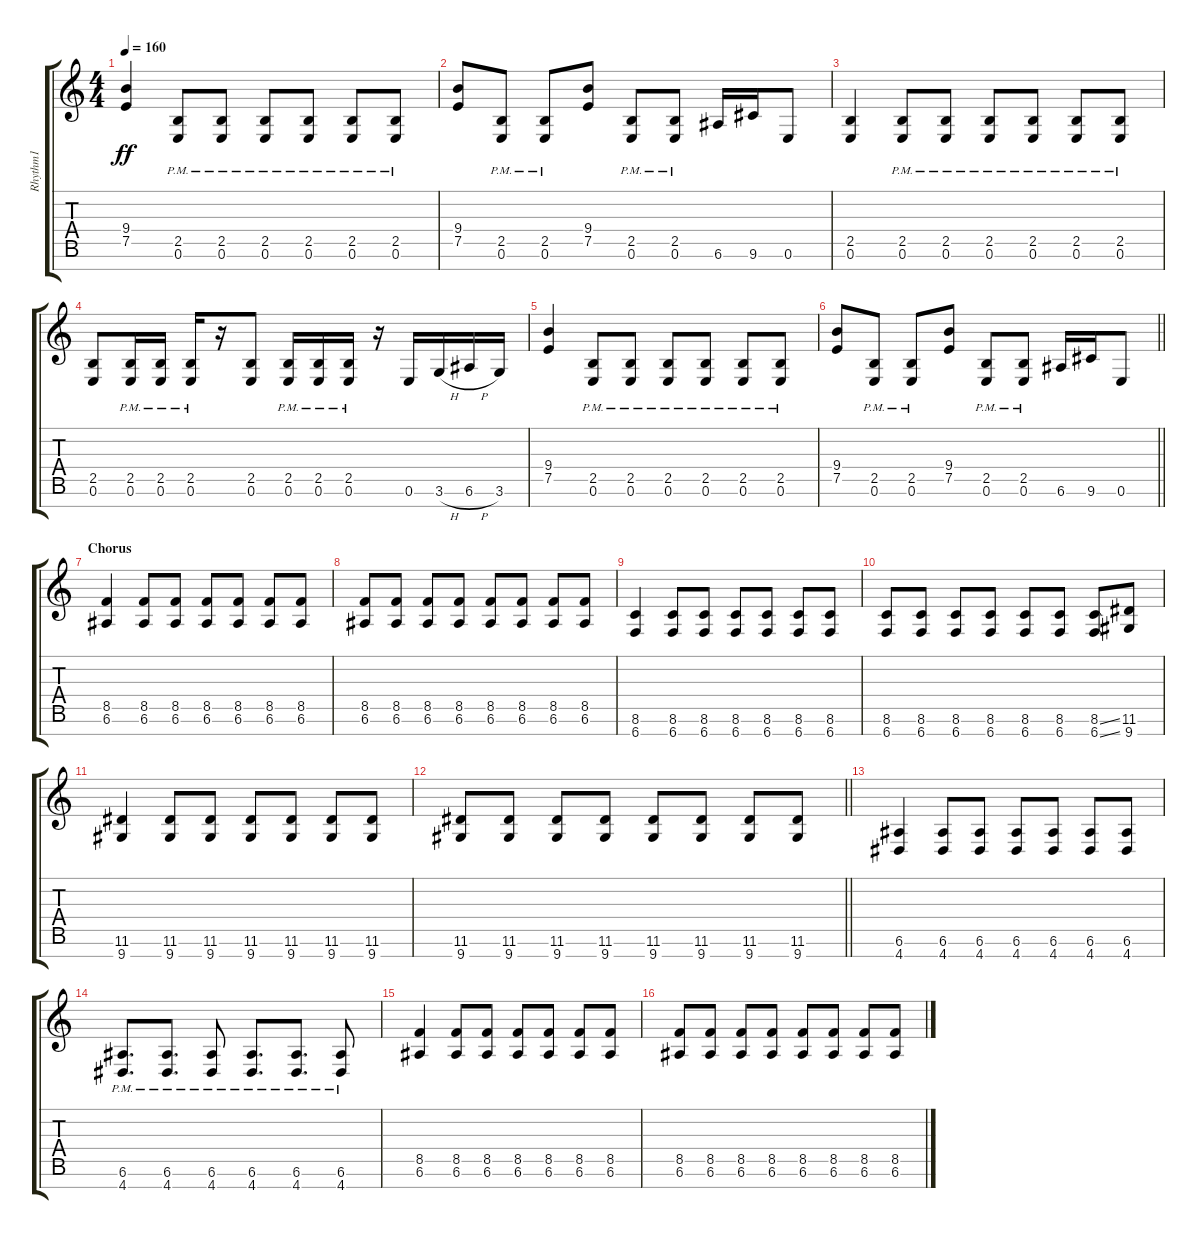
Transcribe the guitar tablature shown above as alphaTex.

\track ("Rhythm1" "Rhythm1") {instrument distortionguitar}
\staff {score tabs}
\tuning (E4 B3 G3 D3 A2 E2 B1) {hide}
\ts (4 4)
\tempo 160
\clef g2
\ks c
(9.4 7.5).4{dy ff} (2.5{pm} 0.6{pm}).8 (2.5{pm} 0.6{pm}).8 (2.5{pm} 0.6{pm}).8 (2.5{pm} 0.6{pm}).8 (2.5{pm} 0.6{pm}).8 (2.5{pm} 0.6{pm}).8 |
(9.4 7.5).8 (2.5{pm} 0.6{pm}).8 (2.5{pm} 0.6{pm}).8 (9.4 7.5).8 (2.5{pm} 0.6{pm}).8 (2.5{pm} 0.6{pm}).8 6.6.16 9.6.16 0.6.8 |
(2.5 0.6).4 (2.5{pm} 0.6{pm}).8 (2.5{pm} 0.6{pm}).8 (2.5{pm} 0.6{pm}).8 (2.5{pm} 0.6{pm}).8 (2.5{pm} 0.6{pm}).8 (2.5{pm} 0.6{pm}).8 |
(2.5 0.6).8 (2.5{pm} 0.6{pm}).16 (2.5{pm} 0.6{pm}).16 (2.5{pm} 0.6{pm}).16 r.16 (2.5 0.6).8 (2.5{pm} 0.6{pm}).16 (2.5{pm} 0.6{pm}).16 (2.5{pm} 0.6{pm}).16 r.16 0.6.16 3.6{h}.16 6.6{h}.16 3.6.16 |
(9.4 7.5).4 (2.5{pm} 0.6{pm}).8 (2.5{pm} 0.6{pm}).8 (2.5{pm} 0.6{pm}).8 (2.5{pm} 0.6{pm}).8 (2.5{pm} 0.6{pm}).8 (2.5{pm} 0.6{pm}).8 |
\barLineRight lightlight
(9.4 7.5).8 (2.5{pm} 0.6{pm}).8 (2.5{pm} 0.6{pm}).8 (9.4 7.5).8 (2.5{pm} 0.6{pm}).8 (2.5{pm} 0.6{pm}).8 6.6.16 9.6.16 0.6.8 |
\section ("" "Chorus")
(8.5 6.6).4 (8.5 6.6).8 (8.5 6.6).8 (8.5 6.6).8 (8.5 6.6).8 (8.5 6.6).8 (8.5 6.6).8 |
(8.5 6.6).8 (8.5 6.6).8 (8.5 6.6).8 (8.5 6.6).8 (8.5 6.6).8 (8.5 6.6).8 (8.5 6.6).8 (8.5 6.6).8 |
(8.6 6.7).4 (8.6 6.7).8 (8.6 6.7).8 (8.6 6.7).8 (8.6 6.7).8 (8.6 6.7).8 (8.6 6.7).8 |
(8.6 6.7).8 (8.6 6.7).8 (8.6 6.7).8 (8.6 6.7).8 (8.6 6.7).8 (8.6 6.7).8 (8.6{ss} 6.7{ss}).8 (11.6 9.7).8 |
(11.6 9.7).4 (11.6 9.7).8 (11.6 9.7).8 (11.6 9.7).8 (11.6 9.7).8 (11.6 9.7).8 (11.6 9.7).8 |
\barLineRight lightlight
(11.6 9.7).8 (11.6 9.7).8 (11.6 9.7).8 (11.6 9.7).8 (11.6 9.7).8 (11.6 9.7).8 (11.6 9.7).8 (11.6 9.7).8 |
(6.6 4.7).4 (6.6 4.7).8 (6.6 4.7).8 (6.6 4.7).8 (6.6 4.7).8 (6.6 4.7).8 (6.6 4.7).8 |
(6.6{pm} 4.7{pm}).8{d} (6.6{pm} 4.7{pm}).8{d} (6.6{pm} 4.7{pm}).8 (6.6{pm} 4.7{pm}).8{d} (6.6{pm} 4.7{pm}).8{d} (6.6{pm} 4.7{pm}).8 |
(8.5 6.6).4 (8.5 6.6).8 (8.5 6.6).8 (8.5 6.6).8 (8.5 6.6).8 (8.5 6.6).8 (8.5 6.6).8 |
(8.5 6.6).8 (8.5 6.6).8 (8.5 6.6).8 (8.5 6.6).8 (8.5 6.6).8 (8.5 6.6).8 (8.5 6.6).8 (8.5 6.6).8
